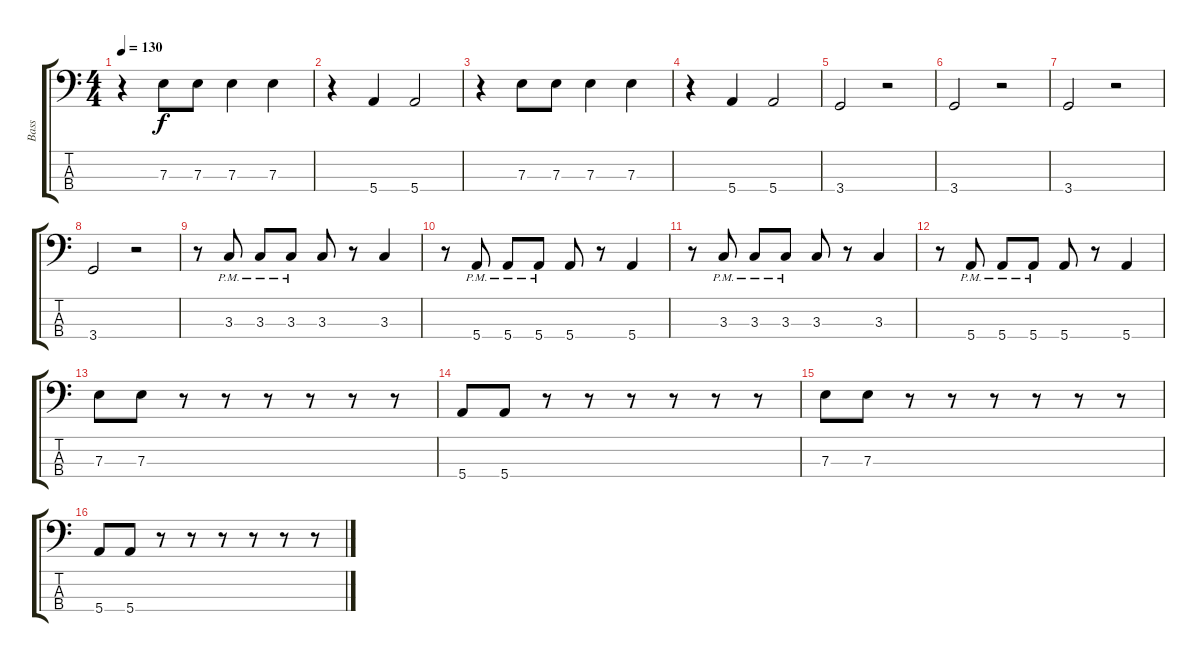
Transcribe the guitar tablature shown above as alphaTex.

\track ("Bass" "Bass") {instrument fretlessbass}
\staff {score tabs}
\tuning (G2 D2 A1 E1) {hide}
\ts (4 4)
\tempo 130
\clef f4
\ks c
r.4{dy f} 7.3.8 7.3.8 7.3.4 7.3.4 |
r.4 5.4.4 5.4.2 |
r.4 7.3.8 7.3.8 7.3.4 7.3.4 |
r.4 5.4.4 5.4.2 |
3.4.2 r.2 |
3.4.2 r.2 |
3.4.2 r.2 |
3.4.2 r.2 |
r.8 3.3{pm}.8 3.3{pm}.8 3.3{pm}.8 3.3.8 r.8 3.3.4 |
r.8 5.4{pm}.8 5.4{pm}.8 5.4{pm}.8 5.4.8 r.8 5.4.4 |
r.8 3.3{pm}.8 3.3{pm}.8 3.3{pm}.8 3.3.8 r.8 3.3.4 |
r.8 5.4{pm}.8 5.4{pm}.8 5.4{pm}.8 5.4.8 r.8 5.4.4 |
7.3.8 7.3.8 r.8 r.8 r.8 r.8 r.8 r.8 |
5.4.8 5.4.8 r.8 r.8 r.8 r.8 r.8 r.8 |
7.3.8 7.3.8 r.8 r.8 r.8 r.8 r.8 r.8 |
5.4.8 5.4.8 r.8 r.8 r.8 r.8 r.8 r.8
